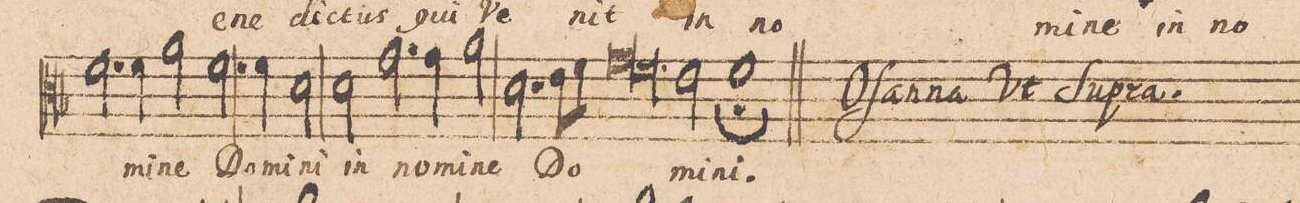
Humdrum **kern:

**kern	**text
*I"[CANTVS.]	*
*clefC3	*
*k[b-]	*
*met(c|)	*
*M2/1	*
2.f\	.
4f\	-mi-
=11-	=11-
2a\	-ne
[y2f\	Do-
4f\]	.
4f\	-mi-
2d\	-ni
=12-	=12-
2d\	in
2.g\	no-
4g\	-mi-
2a\	-ne
=13-	=13-
2.d\	Do-
8e\L	.
8f\J	.
*lig	*
1g\	.
=14-	=14-
1.f\	.
*Xlig	*
.	-mi-
2e\	.
=15-	=15-
1f\;<	-ni.
=-	=-
*-	*-
